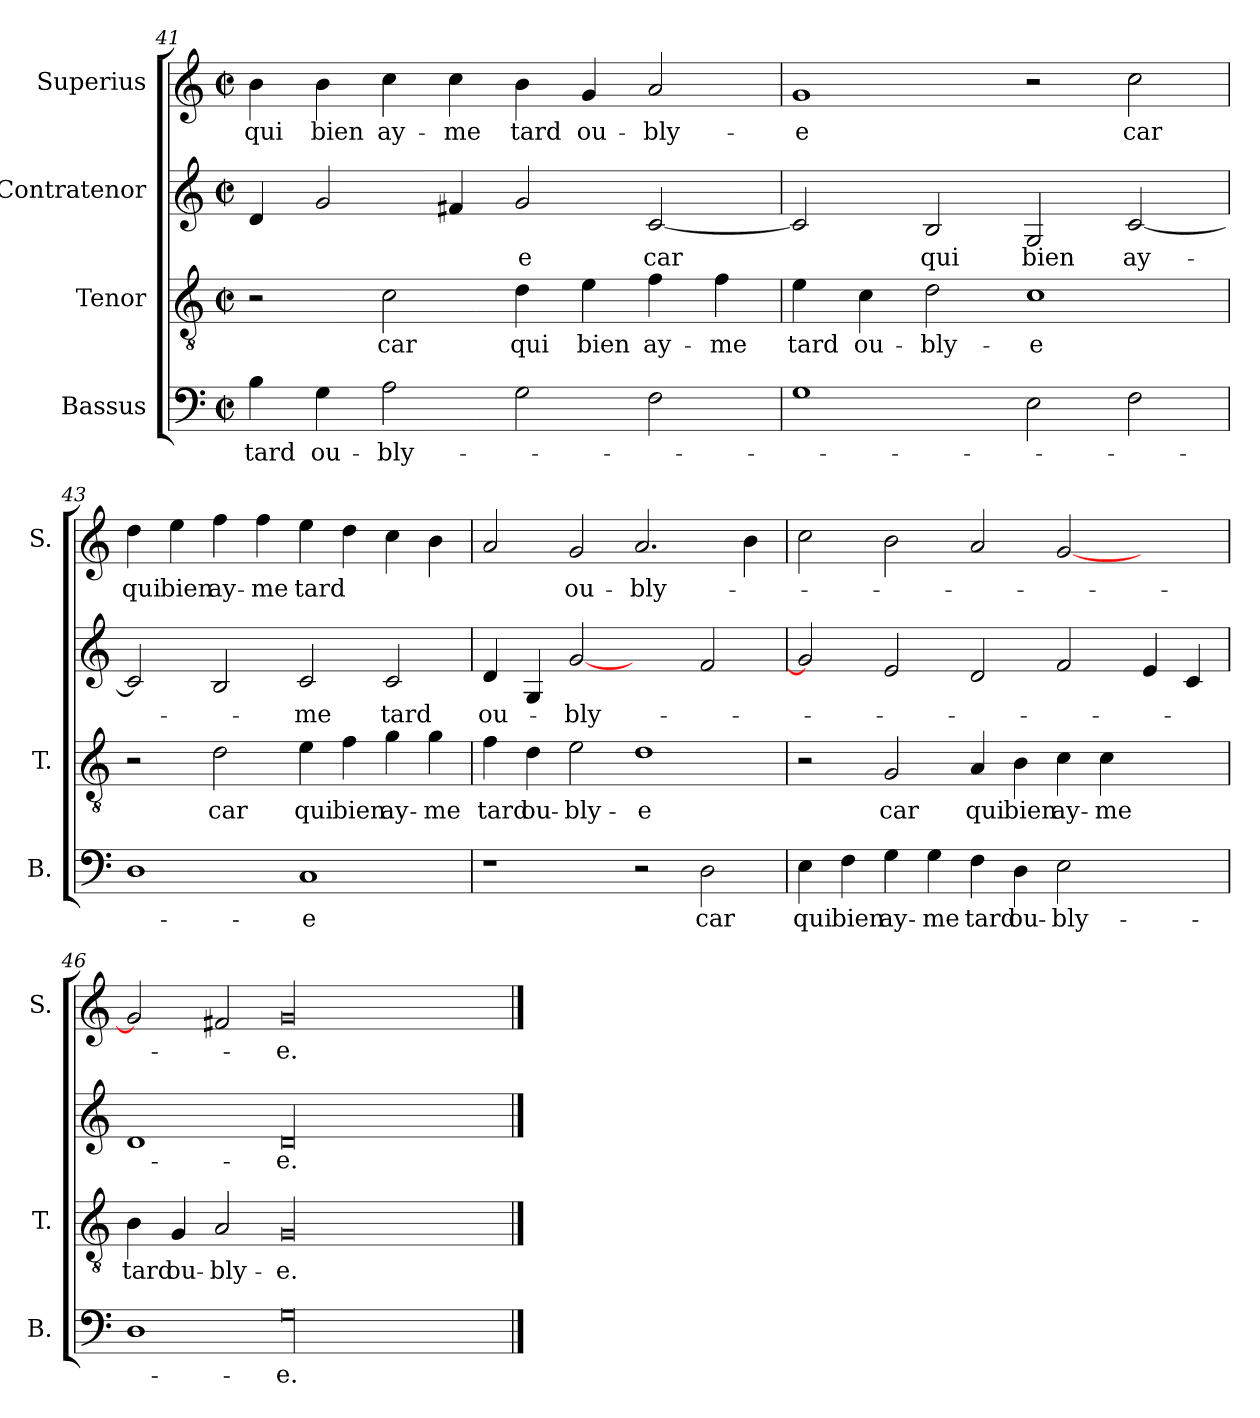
**kern	**text	**kern	**text	**kern	**text	**kern	**text
*part4	*part4	*part3	*part3	*part2	*part2	*part1	*part1
*staff4	*staff4	*staff3	*staff3	*staff2	*staff2	*staff1	*staff1
*I"Bassus	*	*I"Tenor	*	*I"Contratenor	*	*I"Superius	*
*I'B.	*	*I'T.	*	*	*	*I'S.	*
*clefF4	*	*clefGv2	*	*clefG2	*	*clefG2	*
*k[]	*	*k[]	*	*k[]	*	*k[]	*
*C:	*	*C:	*	*C:	*	*C:	*
*M2/2	*	*M2/2	*	*M2/2	*	*M2/2	*
*met(c|)	*	*met(c|)	*	*met(c|)	*	*met(c|)	*
=41	=41	=41	=41	=41	=41	=41	=41
4B\	tard	2r	.	4d/	.	4b\	qui
4G\	ou-	.	.	2g/	.	4b\	bien
2A\	-bly-	2c\	car	.	.	4cc\	ay-
.	.	.	.	4f#X/	.	4cc\	-me
2G\	.	4d\	qui	2g/	-e	4b\	tard
.	.	4e\	bien	.	.	4g/	ou-
2F\	.	4f\	ay-	[2c/	car	2a/	-bly-
.	.	4f\	-me	.	.	.	.
=42	=42	=42	=42	=42	=42	=42	=42
1G\	.	4e\	tard	2c/]	.	1g/	-e
.	.	4c\	ou-	.	.	.	.
.	.	2d\	-bly-	2B/	qui	.	.
2E\	.	1c\	-e	2G/	bien	2r	.
2F\	.	.	.	[2c/	ay-	2cc\	car
!!LO:LB:g=z
=43	=43	=43	=43	=43	=43	=43	=43
1D\	.	2r	.	2c/]	.	4dd\	qui
.	.	.	.	.	.	4ee\	bien
.	.	2d\	car	2B/	.	4ff\	ay-
.	.	.	.	.	.	4ff\	-me
1C/	-e	4e\	qui	2c/	-me	4ee\	tard
.	.	4f\	bien	.	.	4dd\	.
.	.	4g\	ay-	2c/	tard	4cc\	.
.	.	4g\	-me	.	.	4b\	.
=44	=44	=44	=44	=44	=44	=44	=44
1r	.	4f\	tard	4d/	ou-	2a/	.
.	.	4d\	ou-	4G/	.	.	.
.	.	2e\	-bly-	[2g/	-bly-	2g/	ou-
2r	.	1d\	-e	2ryy	.	2.a/	-bly-
2D\	car	.	.	2f/	.	.	.
.	.	.	.	.	.	4b\	.
=45	=45	=45	=45	=45	=45	=45	=45
4E\	qui	2r	.	2g/]	.	2cc\	.
4F\	bien	.	.	.	.	.	.
4G\	ay-	2G/	car	2e/	.	2b\	.
4G\	-me	.	.	.	.	.	.
4F\	tard	4A/	qui	2d/	.	2a/	.
4D\	ou-	4B\	bien	.	.	.	.
2E\	-bly-	4c\	ay-	2f/	.	[2g/	.
.	.	4c\	-me	.	.	.	.
2ryy	.	2ryy	.	4e/	.	2ryy	.
.	.	.	.	4c/	.	.	.
=46	=46	=46	=46	=46	=46	=46	=46
1D\	.	4B\	tard	1d/	.	2g/]	.
.	.	4G/	ou-	.	.	.	.
.	.	2A/	-bly-	.	.	2f#X/	.
00G\	-e.	00G/	-e.	00d/	-e.	00g/	-e.
==	==	==	==	==	==	==	==
*-	*-	*-	*-	*-	*-	*-	*-
